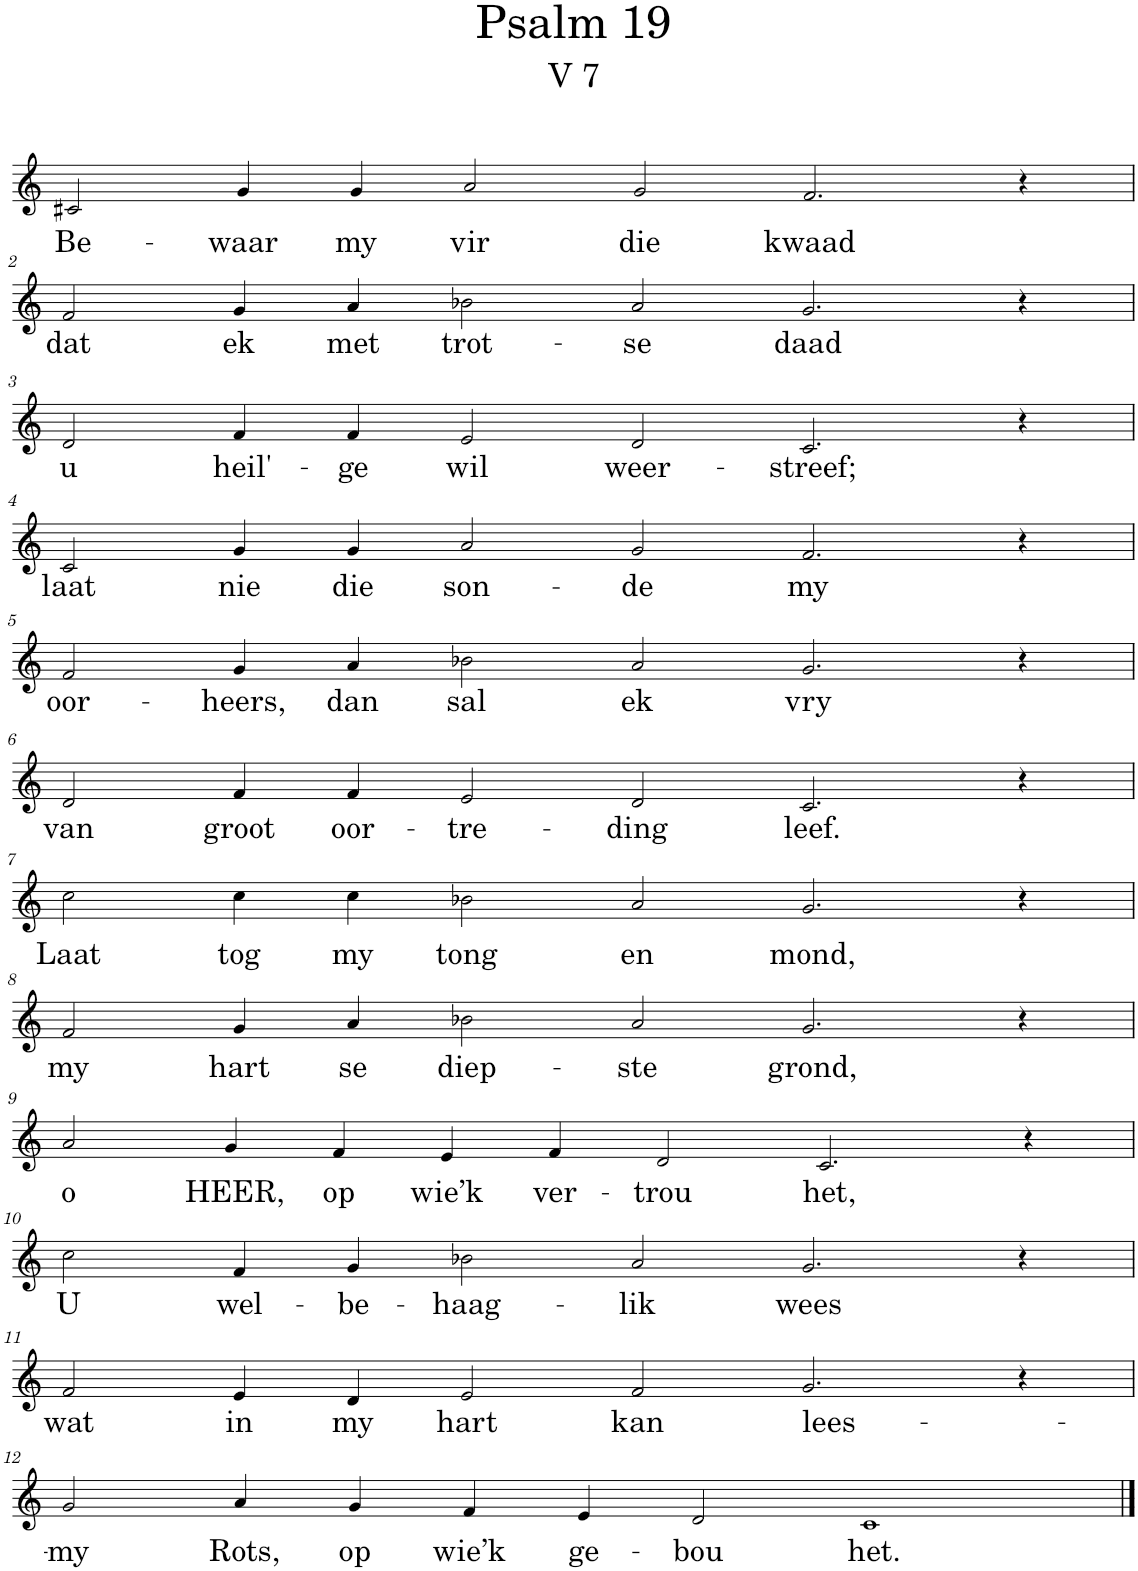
**kern	**text
*part1	*part1
*staff1	*staff1
*I"Pipe Organ	*
*I'Org.	*
*clefG2	*
*k[]	*
*M12/4	*
=1	=1
!	!LO:LY:b
2c#X/	Be-
!	!LO:LY:b
4g/	-waar
!	!LO:LY:b
4g/	my
!	!LO:LY:b
2a/	vir
!	!LO:LY:b
2g/	die
!	!LO:LY:b
2.f/	kwaad
4r	.
!!LO:LB:g=z
=2	=2
!	!LO:LY:b
2f/	dat
!	!LO:LY:b
4g/	ek
!	!LO:LY:b
4a/	met
!	!LO:LY:b
2b-X\	trot-
!	!LO:LY:b
2a/	-se
!	!LO:LY:b
2.g/	daad
4r	.
!!LO:LB:g=z
=3	=3
!	!LO:LY:b
2d/	u
!	!LO:LY:b
4f/	heil'-
!	!LO:LY:b
4f/	-ge
!	!LO:LY:b
2e/	wil
!	!LO:LY:b
2d/	weer-
!	!LO:LY:b
2.c/	-streef;
4r	.
!!LO:LB:g=z
=4	=4
!	!LO:LY:b
2c/	laat
!	!LO:LY:b
4g/	nie
!	!LO:LY:b
4g/	die
!	!LO:LY:b
2a/	son-
!	!LO:LY:b
2g/	-de
!	!LO:LY:b
2.f/	my
4r	.
!!LO:LB:g=z
=5	=5
!	!LO:LY:b
2f/	oor-
!	!LO:LY:b
4g/	-heers,
!	!LO:LY:b
4a/	dan
!	!LO:LY:b
2b-X\	sal
!	!LO:LY:b
2a/	ek
!	!LO:LY:b
2.g/	vry
4r	.
!!LO:LB:g=z
=6	=6
!	!LO:LY:b
2d/	van
!	!LO:LY:b
4f/	groot
!	!LO:LY:b
4f/	oor-
!	!LO:LY:b
2e/	-tre-
!	!LO:LY:b
2d/	-ding
!	!LO:LY:b
2.c/	leef.
4r	.
!!LO:LB:g=z
=7	=7
!	!LO:LY:b
2cc\	Laat
!	!LO:LY:b
4cc\	tog
!	!LO:LY:b
4cc\	my
!	!LO:LY:b
2b-X\	tong
!	!LO:LY:b
2a/	en
!	!LO:LY:b
2.g/	mond,
4r	.
!!LO:LB:g=z
=8	=8
!	!LO:LY:b
2f/	my
!	!LO:LY:b
4g/	hart
!	!LO:LY:b
4a/	se
!	!LO:LY:b
2b-X\	diep-
!	!LO:LY:b
2a/	-ste
!	!LO:LY:b
2.g/	grond,
4r	.
!!LO:LB:g=z
=9	=9
!	!LO:LY:b
2a/	o
!	!LO:LY:b
4g/	HEER,
!	!LO:LY:b
4f/	op
!	!LO:LY:b
4e/	wie’k
!	!LO:LY:b
4f/	ver-
!	!LO:LY:b
2d/	-trou
!	!LO:LY:b
2.c/	het,
4r	.
!!LO:LB:g=z
=10	=10
!	!LO:LY:b
2cc\	U
!	!LO:LY:b
4f/	wel-
!	!LO:LY:b
4g/	-be-
!	!LO:LY:b
2b-X\	-haag-
!	!LO:LY:b
2a/	-lik
!	!LO:LY:b
2.g/	wees
4r	.
!!LO:LB:g=z
=11	=11
!	!LO:LY:b
2f/	wat
!	!LO:LY:b
4e/	in
!	!LO:LY:b
4d/	my
!	!LO:LY:b
2e/	hart
!	!LO:LY:b
2f/	kan
!	!LO:LY:b
2.g/	lees-
4r	.
!!LO:LB:g=z
=12	=12
!	!LO:LY:b
2g/	-my
!	!LO:LY:b
4a/	Rots,
!	!LO:LY:b
4g/	op
!	!LO:LY:b
4f/	wie’k
!	!LO:LY:b
4e/	ge-
!	!LO:LY:b
2d/	-bou
!	!LO:LY:b
1c	het.
==	==
*-	*-
